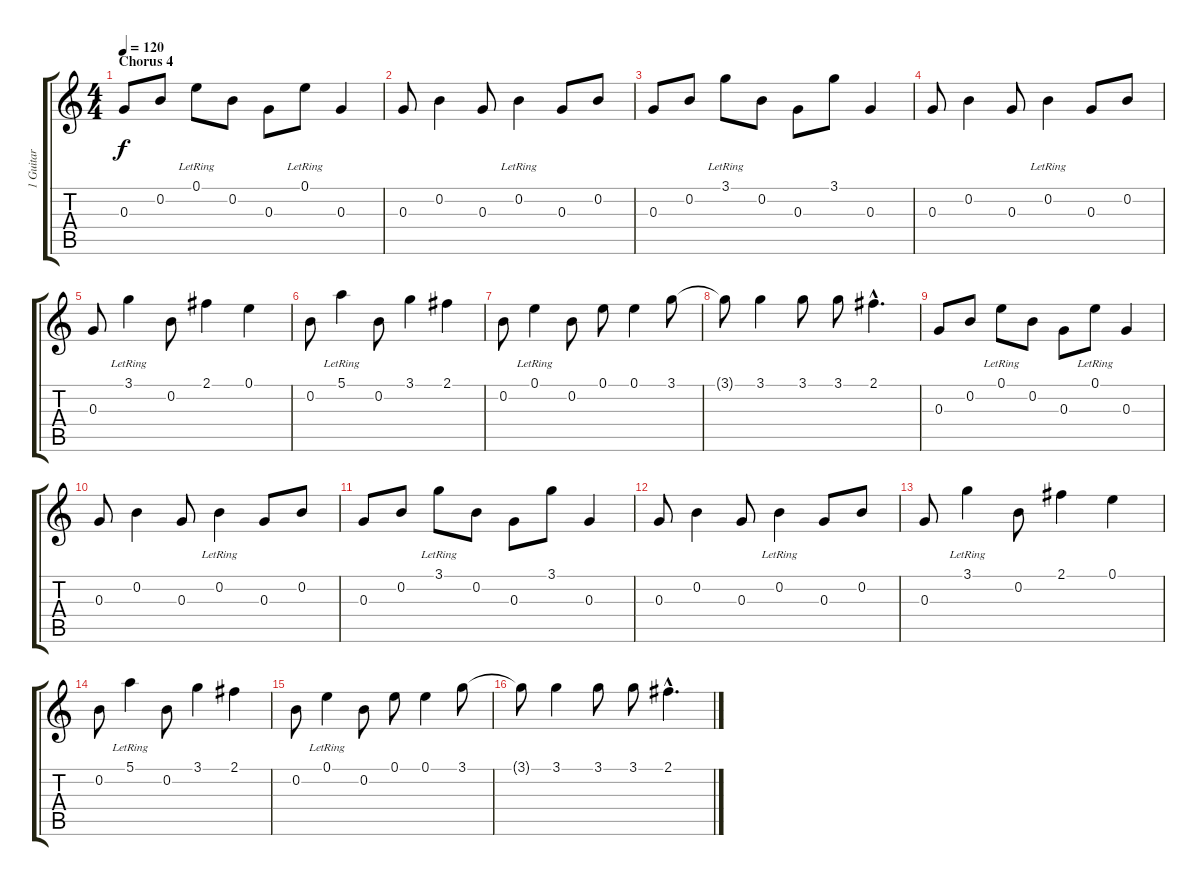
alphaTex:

\track ("1 Guitar" "1 Guitar") {instrument electricguitarclean}
\staff {score tabs}
\tuning (E4 B3 G3 D3 A2 E2) {hide}
\ts (4 4)
\section ("" "Chorus 4")
\tempo 120
\clef g2
\ks c
0.3.8{dy f} 0.2.8 0.1{lr}.8 0.2.8 0.3.8 0.1{lr}.8 0.3.4 |
0.3.8 0.2.4 0.3.8 0.2{lr}.4 0.3.8 0.2.8 |
0.3.8 0.2.8 3.1{lr}.8 0.2.8 0.3.8 3.1.8 0.3.4 |
0.3.8 0.2.4 0.3.8 0.2{lr}.4 0.3.8 0.2.8 |
0.3.8 3.1{lr}.4 0.2.8 2.1.4 0.1.4 |
0.2.8 5.1{lr}.4 0.2.8 3.1.4 2.1.4 |
0.2.8 0.1{lr}.4 0.2.8 0.1.8 0.1.4 3.1.8 |
3.1{t}.8 3.1.4 3.1.8 3.1.8 2.1{hac}.4{d} |
0.3.8 0.2.8 0.1{lr}.8 0.2.8 0.3.8 0.1{lr}.8 0.3.4 |
0.3.8 0.2.4 0.3.8 0.2{lr}.4 0.3.8 0.2.8 |
0.3.8 0.2.8 3.1{lr}.8 0.2.8 0.3.8 3.1.8 0.3.4 |
0.3.8 0.2.4 0.3.8 0.2{lr}.4 0.3.8 0.2.8 |
0.3.8 3.1{lr}.4 0.2.8 2.1.4 0.1.4 |
0.2.8 5.1{lr}.4 0.2.8 3.1.4 2.1.4 |
0.2.8 0.1{lr}.4 0.2.8 0.1.8 0.1.4 3.1.8 |
3.1{t}.8 3.1.4 3.1.8 3.1.8 2.1{hac}.4{d}
